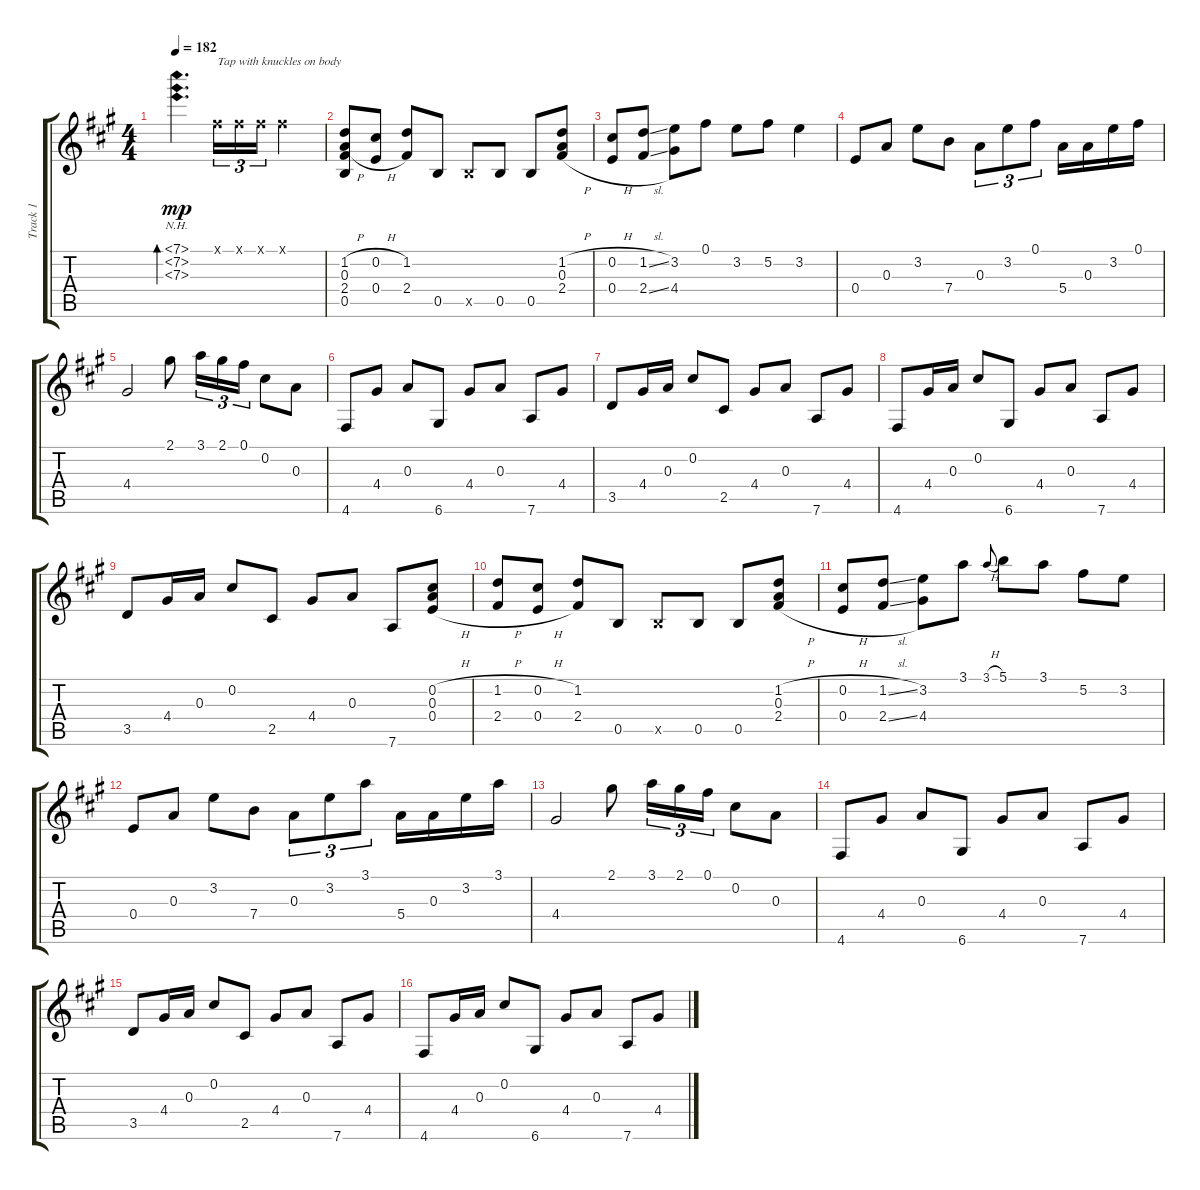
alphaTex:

\track ("Track 1" "Track 1") {instrument acousticguitarsteel}
\staff {score tabs}
\tuning (Gb4 Db4 A3 E3 B2 D2) {hide}
\ts (4 4)
\tempo 182
\clef g2
\ks a
(7.1{nh} 7.2{nh} 7.3{nh}).4{d bd 30 dy mp} 0.1{x}.16{tu (3 2) txt "Tap with knuckles on body"} 0.1{x}.16{tu (3 2)} 0.1{x}.16{tu (3 2)} 0.1{x}.2 |
(1.2{h} 0.3 2.4{h} 0.5).8 (0.2{h} 0.4{h}).8 (1.2 2.4).8 0.5.8 0.5{x}.8 0.5.8 0.5.8 (1.2{h} 0.3 2.4{h}).8 |
(0.2{h} 0.4{h}).8 (1.2{sl} 2.4{sl}).8 (3.2 4.4).8 0.1.8 3.2.8 5.2.8 3.2.4 |
0.4.8 0.3.8 3.2.8 7.4.8 0.3.8{tu (3 2)} 3.2.8{tu (3 2)} 0.1.8{tu (3 2)} 5.4.16 0.3.16 3.2.16 0.1.16 |
4.4.2 2.1.8 3.1.16{tu (3 2)} 2.1.16{tu (3 2)} 0.1.16{tu (3 2)} 0.2.8 0.3.8 |
4.6.8 4.4.8 0.3.8 6.6.8 4.4.8 0.3.8 7.6.8 4.4.8 |
3.5.8 4.4.16 0.3.16 0.2.8 2.5.8 4.4.8 0.3.8 7.6.8 4.4.8 |
4.6.8 4.4.16 0.3.16 0.2.8 6.6.8 4.4.8 0.3.8 7.6.8 4.4.8 |
3.5.8 4.4.16 0.3.16 0.2.8 2.5.8 4.4.8 0.3.8 7.6.8 (0.2{h} 0.3 0.4{h}).8 |
(1.2{h} 2.4{h}).8 (0.2{h} 0.4{h}).8 (1.2 2.4).8 0.5.8 0.5{x}.8 0.5.8 0.5.8 (1.2{h} 0.3 2.4{h}).8 |
(0.2{h} 0.4{h}).8 (1.2{sl} 2.4{sl}).8 (3.2 4.4).8 3.1.8 3.1{h}.8{gr onbeat} 5.1.8 3.1.8 5.2.8 3.2.8 |
0.4.8 0.3.8 3.2.8 7.4.8 0.3.8{tu (3 2)} 3.2.8{tu (3 2)} 3.1.8{tu (3 2)} 5.4.16 0.3.16 3.2.16 3.1.16 |
4.4.2 2.1.8 3.1.16{tu (3 2)} 2.1.16{tu (3 2)} 0.1.16{tu (3 2)} 0.2.8 0.3.8 |
4.6.8 4.4.8 0.3.8 6.6.8 4.4.8 0.3.8 7.6.8 4.4.8 |
3.5.8 4.4.16 0.3.16 0.2.8 2.5.8 4.4.8 0.3.8 7.6.8 4.4.8 |
4.6.8 4.4.16 0.3.16 0.2.8 6.6.8 4.4.8 0.3.8 7.6.8 4.4.8
